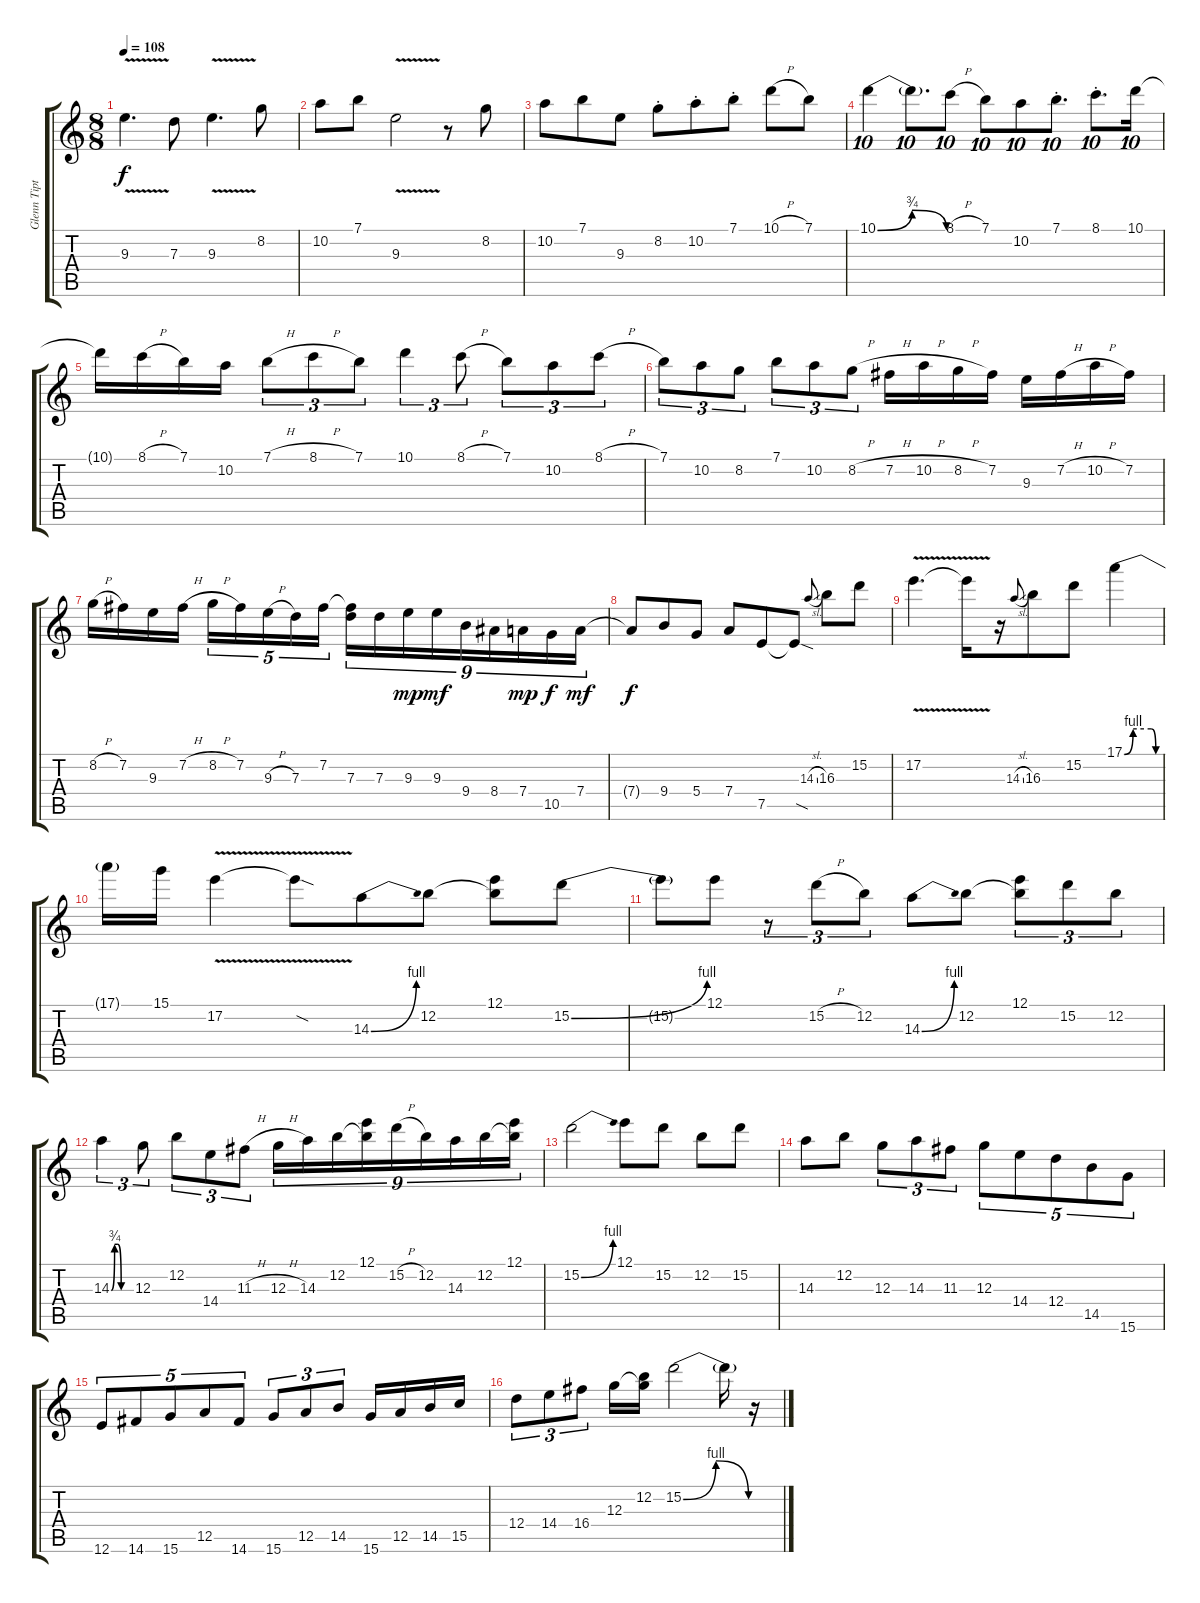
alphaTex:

\track ("Glenn Tipton" "Glenn Tipt") {instrument distortionguitar}
\staff {score tabs}
\tuning (E4 B3 G3 D3 A2 E2) {hide}
\ts (8 8)
\tempo 108
\clef g2
\ks c
9.3{v}.4{d dy f} 7.3.8 9.3{v}.4{d} 8.2.8 |
10.2.8 7.1.8 9.3{v}.2 r.8 8.2.8 |
10.2.8 7.1.8 9.3.8 8.2{st}.8 10.2{st}.8 7.1{st}.8 10.1{h}.8 7.1.8 |
10.1{be (bendrelease 0 0 15 3 28 3 60 0)}.4{tu (10 8)} 10.1{t}.8{d tu (10 8)} 8.1{h}.8{tu (10 8)} 7.1.8{tu (10 8)} 10.2.8{tu (10 8)} 7.1{st}.8{d tu (10 8)} 8.1{st}.8{d tu (10 8)} 10.1.16{tu (10 8)} |
10.1{t}.16 8.1{h}.16 7.1.16 10.2.16 7.1{h}.8{tu (3 2)} 8.1{h}.8{tu (3 2)} 7.1.8{tu (3 2)} 10.1.4{tu (3 2)} 8.1{h}.8{tu (3 2)} 7.1.8{tu (3 2)} 10.2.8{tu (3 2)} 8.1{h}.8{tu (3 2)} |
7.1.8{tu (3 2)} 10.2.8{tu (3 2)} 8.2.8{tu (3 2)} 7.1.8{tu (3 2)} 10.2.8{tu (3 2)} 8.2{h}.8{tu (3 2)} 7.2{h}.16 10.2{h}.16 8.2{h}.16 7.2.16 9.3.16 7.2{h}.16 10.2{h}.16 7.2.16 |
8.2{h}.16 7.2.16 9.3.16 7.2{h}.16 8.2{h}.16{tu (5 4)} 7.2.16{tu (5 4)} 9.3{h}.16{tu (5 4)} 7.3.16{tu (5 4)} 7.2.16{tu (5 4)} (7.2{t} 7.3).16{tu (9 8)} 7.3.16{tu (9 8)} 9.3.16{tu (9 8) dy mp} 9.3.16{tu (9 8) dy mf} 9.4.16{tu (9 8)} 8.4.16{tu (9 8)} 7.4.16{tu (9 8) dy mp} 10.5.16{tu (9 8) dy f} 7.4.16{tu (9 8) dy mf} |
7.4{t}.8{dy f} 9.4.8 5.4.8 7.4.8 7.5.8 7.5{sod t}.8 14.3{sl}.8{gr onbeat} 16.3.8 15.2.8 |
17.2{v}.4{d} 17.2{t}.16 r.16 14.3{sl}.8{gr onbeat} 16.3.8 15.2.8 17.1{be (custom 0 0 15 4 46 4 54 0 60 0)}.4 |
17.1{t}.16 15.1.16 17.2{v}.4 17.2{sod t}.8 14.3{be (bend 0 0 60 4)}.8 12.2.8 (12.1 12.2{t}).8 15.2{be (bend 0 0 60 4)}.8 |
15.2{t}.8 12.1.8 r.8{tu (3 2)} 15.2{h}.8{tu (3 2)} 12.2.8{tu (3 2)} 14.3{be (bend 0 0 60 4)}.8 12.2.8 (12.1 12.2{t}).8{tu (3 2)} 15.2.8{tu (3 2)} 12.2.8{tu (3 2)} |
14.3{be (custom 0 0 10 3 20 3 30 0 60 0)}.4{tu (3 2)} 12.3.8{tu (3 2)} 12.2.8{tu (3 2)} 14.4.8{tu (3 2)} 11.3{h}.8{tu (3 2)} 12.3{h}.16{tu (9 8)} 14.3.16{tu (9 8)} 12.2.16{tu (9 8)} (12.1 12.2{t}).16{tu (9 8)} 15.2{h}.16{tu (9 8)} 12.2.16{tu (9 8)} 14.3.16{tu (9 8)} 12.2.16{tu (9 8)} (12.1 12.2{t}).16{tu (9 8)} |
15.2{be (bend 0 0 60 4)}.2 12.1.8 15.2.8 12.2.8 15.2.8 |
14.3.8 12.2.8 12.3.8{tu (3 2)} 14.3.8{tu (3 2)} 11.3.8{tu (3 2)} 12.3.8{tu (5 4)} 14.4.8{tu (5 4)} 12.4.8{tu (5 4)} 14.5.8{tu (5 4)} 15.6.8{tu (5 4)} |
12.6.8{tu (5 4)} 14.6.8{tu (5 4)} 15.6.8{tu (5 4)} 12.5.8{tu (5 4)} 14.6.8{tu (5 4)} 15.6.8{tu (3 2)} 12.5.8{tu (3 2)} 14.5.8{tu (3 2)} 15.6.16 12.5.16 14.5.16 15.5.16 |
12.4.8{tu (3 2)} 14.4.8{tu (3 2)} 16.4.8{tu (3 2)} 12.3.16 (12.2 12.3{t}).16 15.2{be (bendrelease 0 0 8 4 54 4 60 0)}.2 15.2{t}.16 r.16
